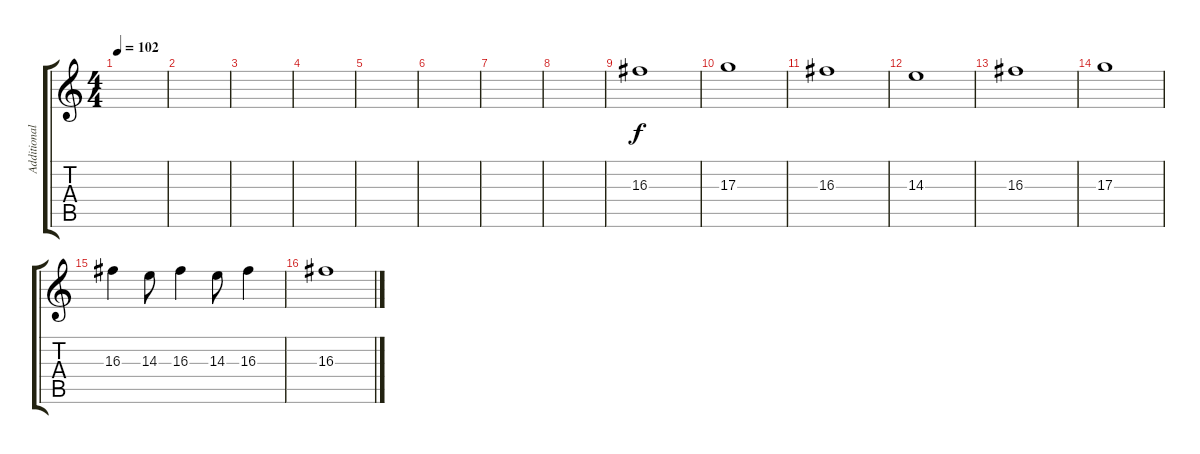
\track ("Additional Guitar" "Additional") {instrument distortionguitar}
\staff {score tabs}
\tuning (B3 Gb3 D3 A2 E2 B1) {hide}
\ts (4 4)
\tempo 102
\clef g2
\ks c
|
|
|
|
|
|
|
|
16.3.1{volume 7} |
17.3.1{volume 7} |
16.3.1{volume 7} |
14.3.1{volume 7} |
16.3.1{volume 7} |
17.3.1{volume 7} |
16.3.4{volume 7} 14.3.8{volume 7} 16.3.4{volume 7} 14.3.8{volume 7} 16.3.4{volume 7} |
16.3.1{volume 11}
